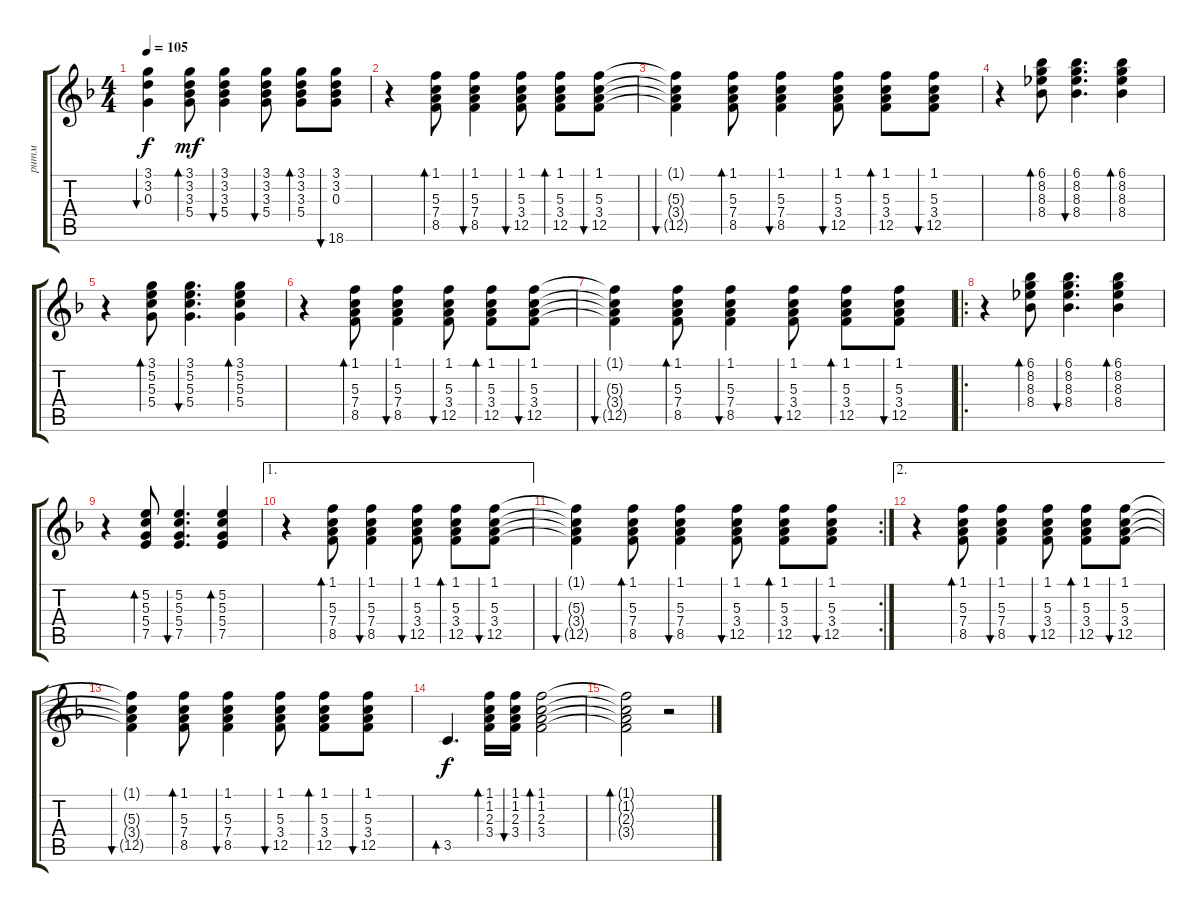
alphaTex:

\track ("ритм" "ритм") {instrument acousticguitarsteel}
\staff {score tabs}
\tuning (E4 B3 G3 D3 A2 E2) {hide}
\ts (4 4)
\tempo 105
\clef g2
\ks f
(3.1{t} 3.2{t} 0.3{t}).4{bu 60 dy f} (3.1 3.2 3.3 5.4).8{bd 60 dy mf} (3.1 3.2 3.3 5.4).4{bu 60} (3.1 3.2 3.3 5.4).8{bu 60} (3.1 3.2 3.3 5.4).8{bd 60} (3.1 3.2 0.3 18.6).8{bu 60} |
r.4 (1.1 5.3 7.4 8.5).8{bd 60} (1.1 5.3 7.4 8.5).4{bu 60} (1.1 5.3 3.4 12.5).8{bu 60} (1.1 5.3 3.4 12.5).8{bd 60} (1.1 5.3 3.4 12.5).8{bu 60} |
(1.1{t} 5.3{t} 3.4{t} 12.5{t}).4{bu 60} (1.1 5.3 7.4 8.5).8{bd 60} (1.1 5.3 7.4 8.5).4{bu 60} (1.1 5.3 3.4 12.5).8{bu 60} (1.1 5.3 3.4 12.5).8{bd 60} (1.1 5.3 3.4 12.5).8{bu 60} |
r.4 (6.1 8.2 8.3 8.4).8{bd 60} (6.1 8.2 8.3 8.4).4{d bu 60} (6.1 8.2 8.3 8.4).4{bd 60} |
r.4 (3.1 5.2 5.3 5.4).8{bd 60} (3.1 5.2 5.3 5.4).4{d bu 60} (3.1 5.2 5.3 5.4).4{bd 60} |
r.4 (1.1 5.3 7.4 8.5).8{bd 60} (1.1 5.3 7.4 8.5).4{bu 60} (1.1 5.3 3.4 12.5).8{bu 60} (1.1 5.3 3.4 12.5).8{bd 60} (1.1 5.3 3.4 12.5).8{bu 60} |
(1.1{t} 5.3{t} 3.4{t} 12.5{t}).4{bu 60} (1.1 5.3 7.4 8.5).8{bd 60} (1.1 5.3 7.4 8.5).4{bu 60} (1.1 5.3 3.4 12.5).8{bu 60} (1.1 5.3 3.4 12.5).8{bd 60} (1.1 5.3 3.4 12.5).8{bu 60} |
\ro
r.4 (6.1 8.2 8.3 8.4).8{bd 60} (6.1 8.2 8.3 8.4).4{d bu 60} (6.1 8.2 8.3 8.4).4{bd 60} |
r.4 (5.2 5.3 5.4 7.5).8{bd 60} (5.2 5.3 5.4 7.5).4{d bu 60} (5.2 5.3 5.4 7.5).4{bd 60} |
\ae 1
r.4 (1.1 5.3 7.4 8.5).8{bd 60} (1.1 5.3 7.4 8.5).4{bu 60} (1.1 5.3 3.4 12.5).8{bu 60} (1.1 5.3 3.4 12.5).8{bd 60} (1.1 5.3 3.4 12.5).8{bu 60} |
\rc 2
(1.1{t} 5.3{t} 3.4{t} 12.5{t}).4{bu 60} (1.1 5.3 7.4 8.5).8{bd 60} (1.1 5.3 7.4 8.5).4{bu 60} (1.1 5.3 3.4 12.5).8{bu 60} (1.1 5.3 3.4 12.5).8{bd 60} (1.1 5.3 3.4 12.5).8{bu 60} |
\ae 2
r.4 (1.1 5.3 7.4 8.5).8{bd 60} (1.1 5.3 7.4 8.5).4{bu 60} (1.1 5.3 3.4 12.5).8{bu 60} (1.1 5.3 3.4 12.5).8{bd 60} (1.1 5.3 3.4 12.5).8{bu 60} |
(1.1{t} 5.3{t} 3.4{t} 12.5{t}).4{bu 60} (1.1 5.3 7.4 8.5).8{bd 60} (1.1 5.3 7.4 8.5).4{bu 60} (1.1 5.3 3.4 12.5).8{bu 60} (1.1 5.3 3.4 12.5).8{bd 60} (1.1 5.3 3.4 12.5).8{bu 60} |
3.5.4{d bd 60 dy f} (1.1 1.2 2.3 3.4).16{bd 60} (1.1 1.2 2.3 3.4).16{bu 60} (1.1 1.2 2.3 3.4).2{bd 60} |
(1.1{t} 1.2{t} 2.3{t} 3.4{t}).2{bd 60} r.2
